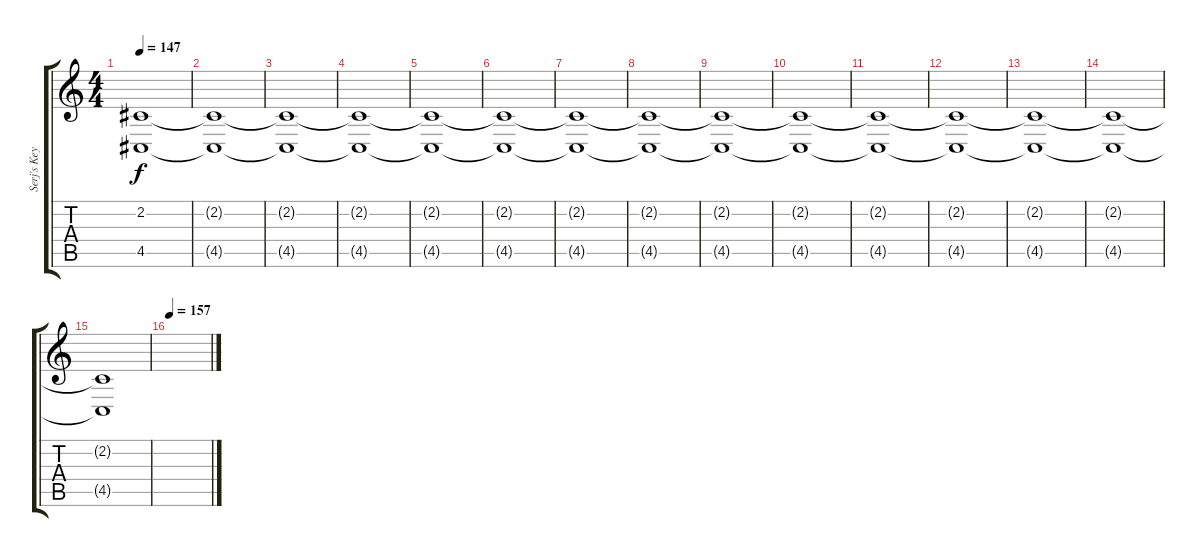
\track ("Serj's Keyboard" "Serj's Key") {instrument rockorgan}
\staff {score tabs}
\tuning (E4 B3 G3 D3 A2 E2) {hide}
\ts (4 4)
\tempo 147
\clef g2
\ks c
(2.2 4.5).1{dy f volume 15 instrument rockorgan} |
(2.2{t} 4.5{t}).1 |
(2.2{t} 4.5{t}).1 |
(2.2{t} 4.5{t}).1 |
(2.2{t} 4.5{t}).1 |
(2.2{t} 4.5{t}).1 |
(2.2{t} 4.5{t}).1 |
(2.2{t} 4.5{t}).1 |
(2.2{t} 4.5{t}).1 |
(2.2{t} 4.5{t}).1 |
(2.2{t} 4.5{t}).1 |
(2.2{t} 4.5{t}).1 |
(2.2{t} 4.5{t}).1 |
(2.2{t} 4.5{t}).1 |
(2.2{t} 4.5{t}).1 |
\tempo 157
